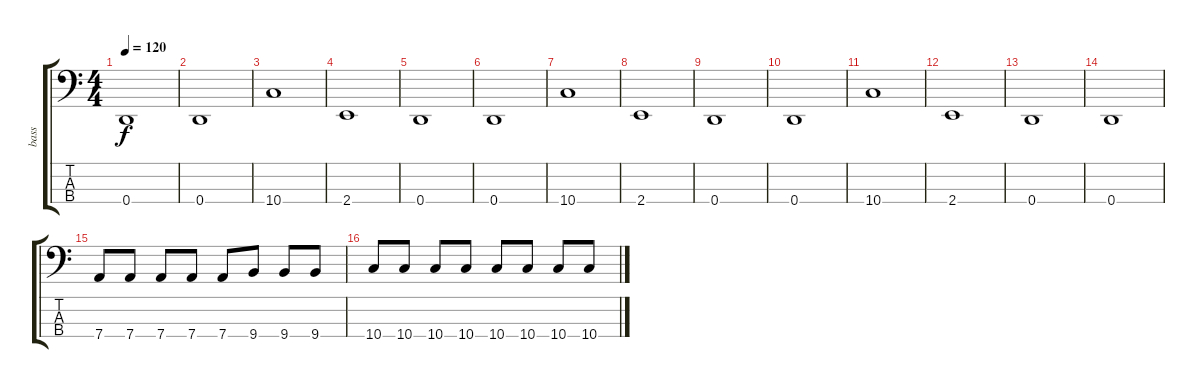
\track ("bass" "bass") {instrument electricbasspick}
\staff {score tabs}
\tuning (G2 D2 A1 D1) {hide}
\ts (4 4)
\tempo 120
\clef f4
\ks c
0.4.1{dy f} |
0.4.1 |
10.4.1 |
2.4.1 |
0.4.1 |
0.4.1 |
10.4.1 |
2.4.1 |
0.4.1 |
0.4.1 |
10.4.1 |
2.4.1 |
0.4.1 |
0.4.1 |
7.4.8 7.4.8 7.4.8 7.4.8 7.4.8 9.4.8 9.4.8 9.4.8 |
10.4.8 10.4.8 10.4.8 10.4.8 10.4.8 10.4.8 10.4.8 10.4.8
